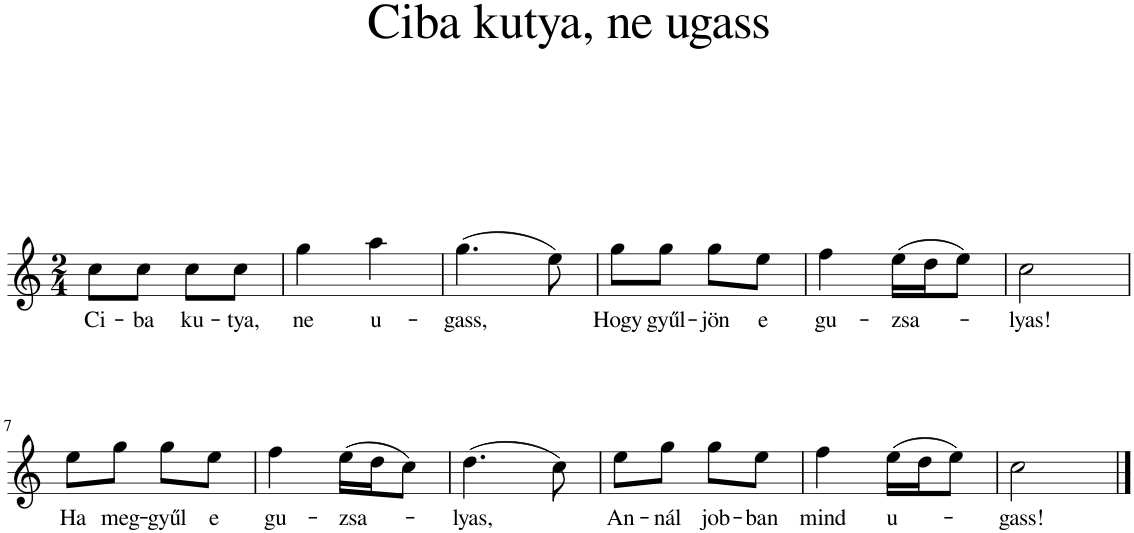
**kern	**text
*part1	*part1
*staff1	*staff1
*I"Piano	*
*I'Pno.	*
*clefG2	*
*k[]	*
*M2/4	*
=1	=1
!	!LO:LY:b
8cc\L	Ci-
!	!LO:LY:b
8cc\J	-ba
!	!LO:LY:b
8cc\L	ku-
!	!LO:LY:b
8cc\J	-tya,
=2	=2
!	!LO:LY:b
4gg\	ne
!	!LO:LY:b
4aa\	u-
=3	=3
!	!LO:LY:b
(4.gg\	-gass,
8ee\)	.
=4	=4
!	!LO:LY:b
8gg\L	Hogy
!	!LO:LY:b
8gg\J	gyűl-
!	!LO:LY:b
8gg\L	-jön
!	!LO:LY:b
8ee\J	e
=5	=5
!	!LO:LY:b
4ff\	gu-
!	!LO:LY:b
(16ee\LL	-zsa-
16dd\J	.
8ee\J)	.
=6	=6
!	!LO:LY:b
2cc\	-lyas!
!!LO:LB:g=z
=7	=7
!	!LO:LY:b
8ee\L	Ha
!	!LO:LY:b
8gg\J	meg-
!	!LO:LY:b
8gg\L	-gyűl
!	!LO:LY:b
8ee\J	e
=8	=8
!	!LO:LY:b
4ff\	gu-
!	!LO:LY:b
(16ee\LL	-zsa-
16dd\J	.
8cc\J)	.
=9	=9
!	!LO:LY:b
(4.dd\	-lyas,
8cc\)	.
=10	=10
!	!LO:LY:b
8ee\L	An-
!	!LO:LY:b
8gg\J	-nál
!	!LO:LY:b
8gg\L	job-
!	!LO:LY:b
8ee\J	-ban
=11	=11
!	!LO:LY:b
4ff\	mind
!	!LO:LY:b
(16ee\LL	u-
16dd\J	.
8ee\J)	.
=12	=12
!	!LO:LY:b
2cc\	-gass!
==	==
*-	*-
